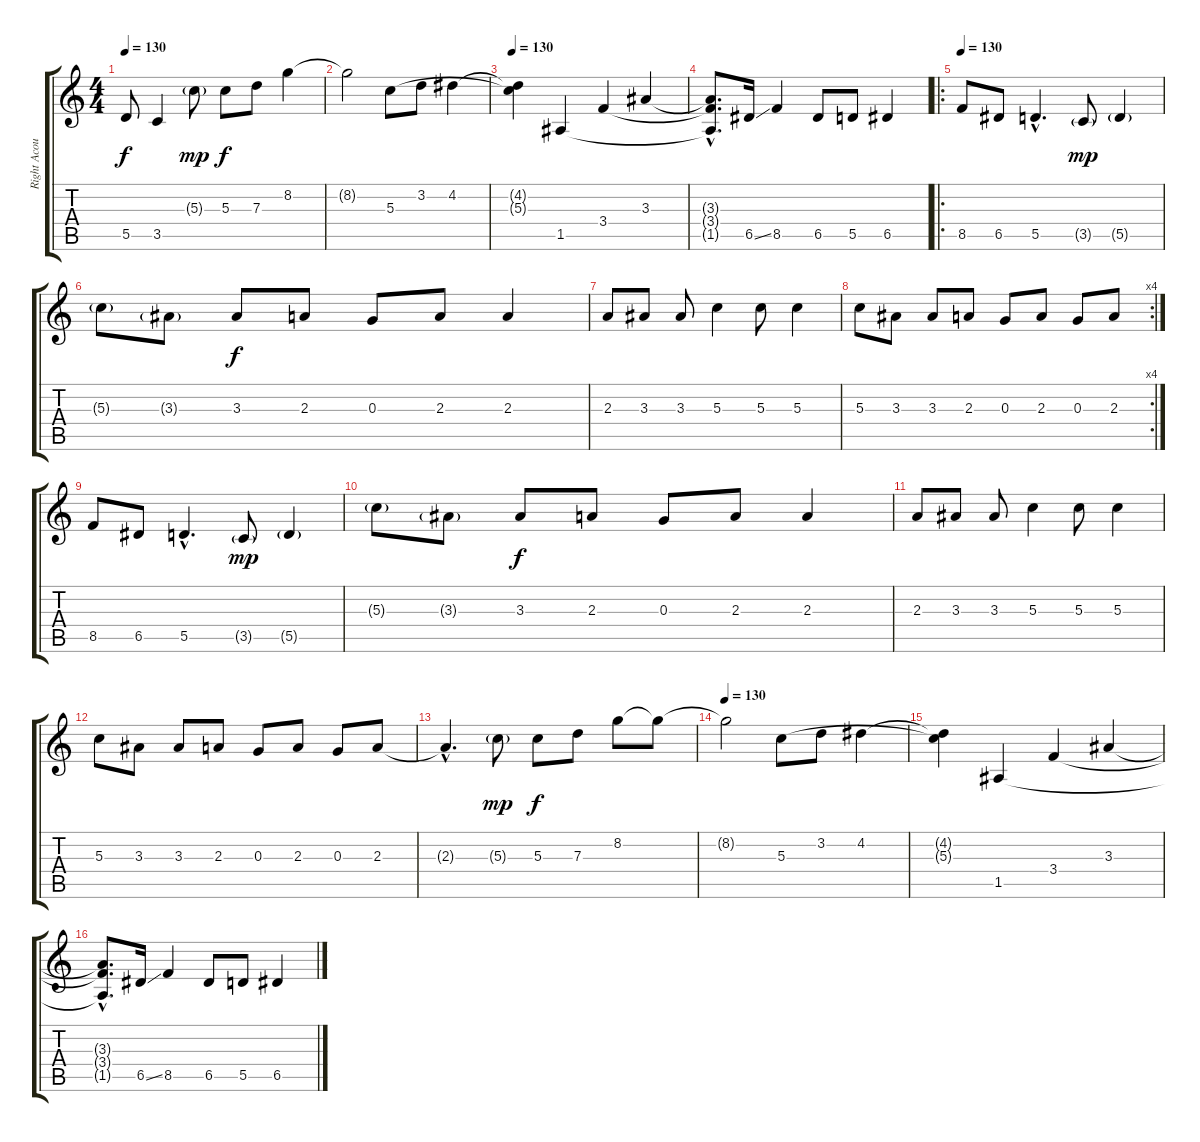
\track ("Right Acoustic" "Right Acou") {instrument acousticguitarsteel}
\staff {score tabs}
\tuning (E4 B3 G3 D3 A2 E2) {hide}
\ts (4 4)
\tempo 130
\clef g2
\ks c
5.5.8{dy f} 3.5.4 5.3{g}.8{dy mp} 5.3.8{dy f} 7.3.8 8.2.4 |
8.2{t}.2 5.3.8 3.2.8 4.2.4 |
\tempo 130
(4.2{t} 5.3{t}).4 1.5.4 3.4.4 3.3.4 |
(3.3{hac t} 3.4{hac t} 1.5{hac t}).8{d} 6.5{ss}.16 8.5.4 6.5.8 5.5.8 6.5.4 |
\ro
\tempo 130
8.5.8{volume 12} 6.5.8 5.5{hac}.4{d} 3.5{g}.8{dy mp} 5.5{g}.4 |
5.3{g}.8 3.3{g}.8 3.3.8{dy f} 2.3.8 0.3.8 2.3.8 2.3.4 |
2.3.8 3.3.8 3.3.8 5.3.4 5.3.8 5.3.4 |
\rc 4
5.3.8 3.3.8 3.3.8 2.3.8 0.3.8 2.3.8 0.3.8 2.3.8 |
8.5.8 6.5.8 5.5{hac}.4{d} 3.5{g}.8{dy mp} 5.5{g}.4 |
5.3{g}.8 3.3{g}.8 3.3.8{dy f} 2.3.8 0.3.8 2.3.8 2.3.4 |
2.3.8 3.3.8 3.3.8 5.3.4 5.3.8 5.3.4 |
5.3.8 3.3.8 3.3.8 2.3.8 0.3.8 2.3.8 0.3.8 2.3.8 |
2.3{hac t}.4{d} 5.3{g}.8{dy mp} 5.3.8{dy f} 7.3.8 8.2.8 8.2{t}.8 |
\tempo 130
8.2{t}.2 5.3.8 3.2.8 4.2.4 |
(4.2{t} 5.3{t}).4 1.5.4 3.4.4 3.3.4 |
(3.3{hac t} 3.4{hac t} 1.5{hac t}).8{d} 6.5{ss}.16 8.5.4 6.5.8 5.5.8 6.5.4
